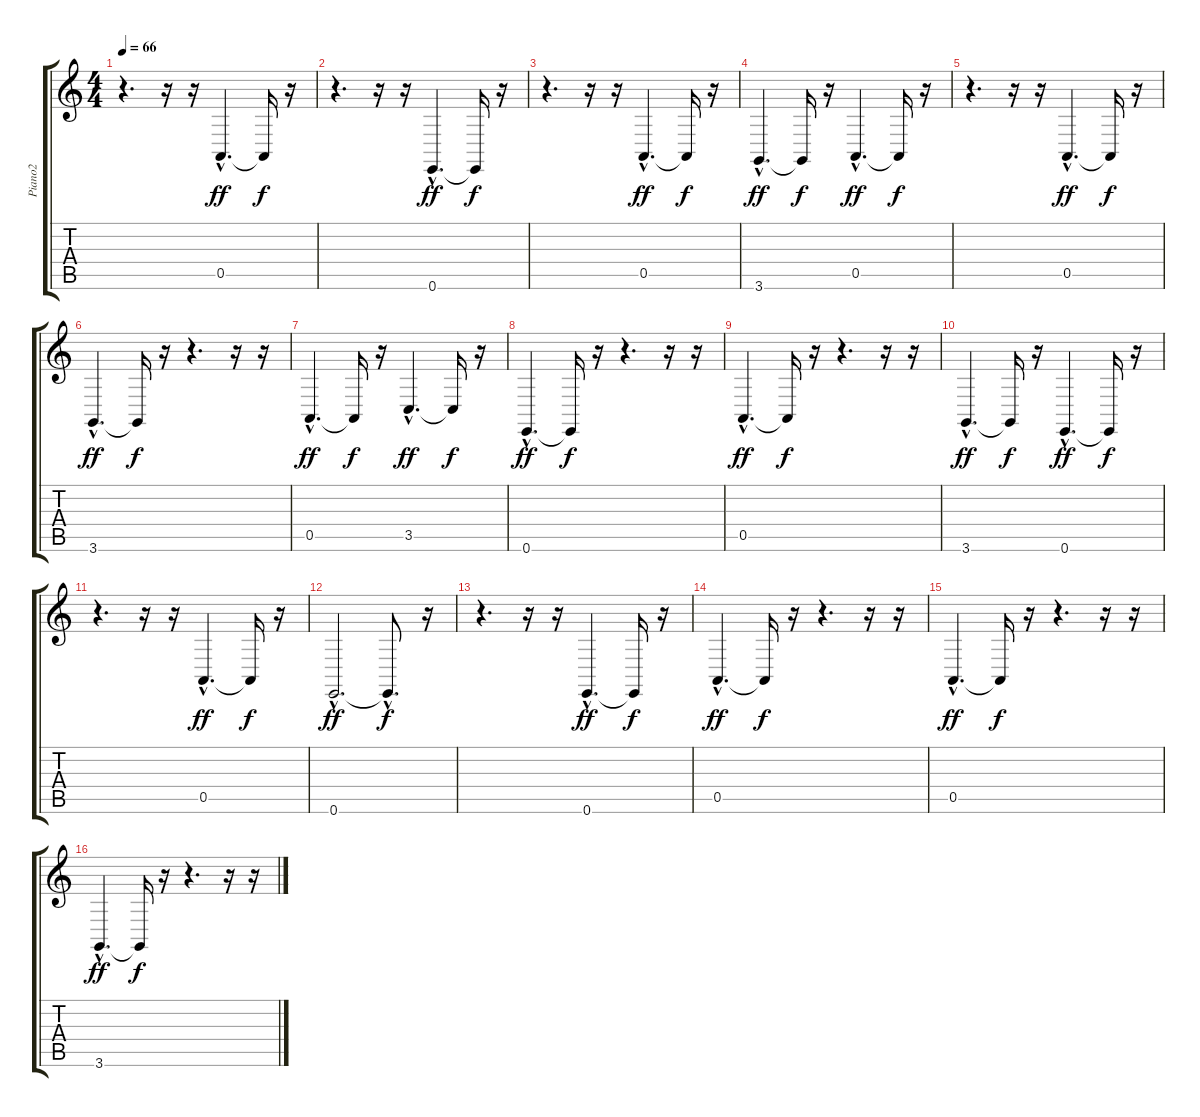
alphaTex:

\track ("Piano2" "Piano2") {instrument acousticgrandpiano}
\staff {score tabs}
\tuning (E4 B3 G3 D3 A2 E2) {hide}
\ts (4 4)
\tempo 66
\clef g2
\ks c
r.4{d dy f} r.16 r.16 0.5{hac}.4{d dy ff} 0.5{t}.16{dy f} r.16 |
r.4{d} r.16 r.16 0.6{hac}.4{d dy ff} 0.6{t}.16{dy f} r.16 |
r.4{d} r.16 r.16 0.5{hac}.4{d dy ff} 0.5{t}.16{dy f} r.16 |
3.6{hac}.4{d dy ff} 3.6{t}.16{dy f} r.16 0.5{hac}.4{d dy ff} 0.5{t}.16{dy f} r.16 |
r.4{d} r.16 r.16 0.5{hac}.4{d dy ff} 0.5{t}.16{dy f} r.16 |
3.6{hac}.4{d dy ff} 3.6{t}.16{dy f} r.16 r.4{d} r.16 r.16 |
0.5{hac}.4{d dy ff} 0.5{t}.16{dy f} r.16 3.5{hac}.4{d dy ff} 3.5{t}.16{dy f} r.16 |
0.6{hac}.4{d dy ff} 0.6{t}.16{dy f} r.16 r.4{d} r.16 r.16 |
0.5{hac}.4{d dy ff} 0.5{t}.16{dy f} r.16 r.4{d} r.16 r.16 |
3.6{hac}.4{d dy ff} 3.6{t}.16{dy f} r.16 0.6{hac}.4{d dy ff} 0.6{t}.16{dy f} r.16 |
r.4{d} r.16 r.16 0.5{hac}.4{d dy ff} 0.5{t}.16{dy f} r.16 |
0.6{hac}.2{d dy ff} 0.6{hac t}.8{d dy f} r.16 |
r.4{d} r.16 r.16 0.6{hac}.4{d dy ff} 0.6{t}.16{dy f} r.16 |
0.5{hac}.4{d dy ff} 0.5{t}.16{dy f} r.16 r.4{d} r.16 r.16 |
0.5{hac}.4{d dy ff} 0.5{t}.16{dy f} r.16 r.4{d} r.16 r.16 |
3.6{hac}.4{d dy ff} 3.6{t}.16{dy f} r.16 r.4{d} r.16 r.16
